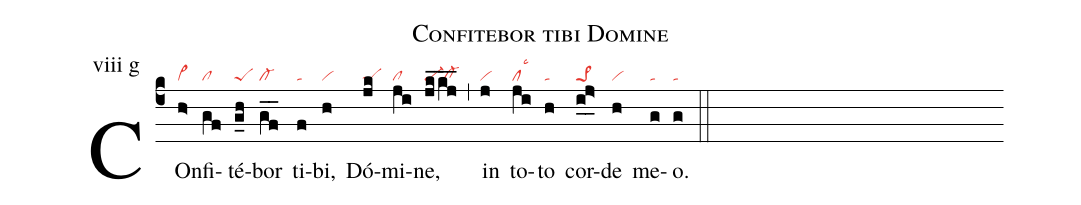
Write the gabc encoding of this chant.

name: Confitebor tibi Domine;
annotation: viii g;
mode: 8;
nabc-lines: 1;
%%
(c4)
COn(h>|vi>)fi(gf|cl)té(g_h|peS)bor(gf__|cl-) ti(f|ta)bi,(h|vi) Dó(jk|peS)mi(ji|cl)ne,(jk_/kj__|pe-cl-hg) (,)
in(j|vi) to(ji|cllsc3)to(h|ta) cor(i_0j_0>|pe>1)de(h|vi) me(g|ta)o.(g|ta) (::)
